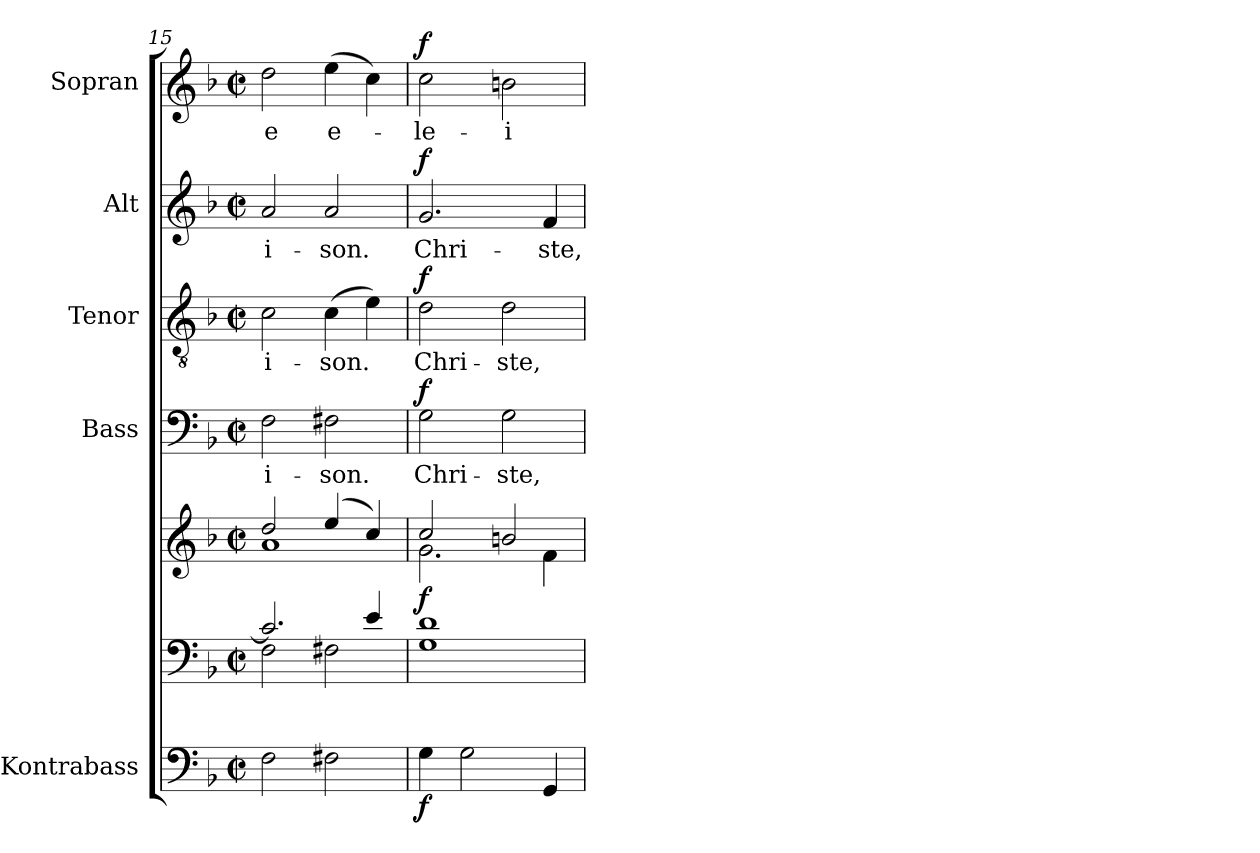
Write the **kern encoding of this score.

**kern	**dynam	**kern	**kern	**dynam	**kern	**text	**dynam	**kern	**text	**dynam	**kern	**text	**dynam	**kern	**text	**dynam
*part6	*part6	*part5	*part5	*part5	*part4	*part4	*part4	*part3	*part3	*part3	*part2	*part2	*part2	*part1	*part1	*part1
*staff7	*staff7	*staff6	*staff5	*staff5/6	*staff4	*staff4	*staff4	*staff3	*staff3	*staff3	*staff2	*staff2	*staff2	*staff1	*staff1	*staff1
*I"Kontrabass	*	*	*	*	*I"Bass	*	*	*I"Tenor	*	*	*I"Alt	*	*	*I"Sopran	*	*
*I'Kb.	*	*	*	*	*I'B.	*	*	*I'T.	*	*	*I'A.	*	*	*I'S.	*	*
*clefF4	*	*clefF4	*clefG2	*	*clefF4	*	*	*clefGv2	*	*	*clefG2	*	*	*clefG2	*	*
*ITrd7c12	*	*	*	*	*	*	*	*	*	*	*	*	*	*	*	*
*k[b-]	*	*k[b-]	*k[b-]	*	*k[b-]	*	*	*k[b-]	*	*	*k[b-]	*	*	*k[b-]	*	*
*F:	*	*F:	*F:	*	*F:	*	*	*F:	*	*	*F:	*	*	*F:	*	*
*M2/2	*	*M2/2	*M2/2	*	*M2/2	*	*	*M2/2	*	*	*M2/2	*	*	*M2/2	*	*
*met(c|)	*	*met(c|)	*met(c|)	*	*met(c|)	*	*	*met(c|)	*	*	*met(c|)	*	*	*met(c|)	*	*
=15	=15	=15	=15	=15	=15	=15	=15	=15	=15	=15	=15	=15	=15	=15	=15	=15
*	*	*^	*^	*	*	*	*	*	*	*	*	*	*	*	*	*
!	!	!	!	!	!	!	!	!LO:LY:b	!	!	!LO:LY:b	!	!	!LO:LY:b	!	!	!LO:LY:b	!
2FF\	.	2.c/]	2F\	2dd/	1a	.	2F\	-i-	.	2c\	-i-	.	2a/	-i-	.	2dd\	-e	.
!	!	!	!	!	!	!	!	!LO:LY:b	!	!	!LO:LY:b	!	!	!LO:LY:b	!	!	!LO:LY:b	!
2FF#X\	.	.	2F#X\	(<4ee/	.	.	2F#X\	-son.	.	(>4c\	-son.	.	2a/	-son.	.	(>4ee\	e-	.
.	.	4e/	.	4cc/)	.	.	.	.	.	4e\)	.	.	.	.	.	4cc\)	.	.
=16	=16	=16	=16	=16	=16	=16	=16	=16	=16	=16	=16	=16	=16	=16	=16	=16	=16	=16
!	!LO:DY:b	!	!	!	!	!LO:DY:b	!	!LO:LY:b	!LO:DY:a	!	!LO:LY:b	!LO:DY:a	!	!LO:LY:b	!LO:DY:a	!	!LO:LY:b	!LO:DY:a
4GG\	f	1d	1G	2cc/	2.g\	f	2G\	Chri-	f	2d\	Chri-	f	2.g/	Chri-	f	2cc\	-le-	f
2GG\	.	.	.	.	.	.	.	.	.	.	.	.	.	.	.	.	.	.
!	!	!	!	!	!	!	!	!LO:LY:b	!	!	!LO:LY:b	!	!	!	!	!	!LO:LY:b	!
.	.	.	.	2bn/	.	.	2G\	-ste,	.	2d\	-ste,	.	.	.	.	2bn\	-i-	.
!	!	!	!	!	!	!	!	!	!	!	!	!	!	!LO:LY:b	!	!	!	!
4GGG/	.	.	.	.	4f\	.	.	.	.	.	.	.	4f/	-ste,	.	.	.	.
*	*	*v	*v	*	*	*	*	*	*	*	*	*	*	*	*	*	*	*
*	*	*	*v	*v	*	*	*	*	*	*	*	*	*	*	*	*	*
=	=	=	=	=	=	=	=	=	=	=	=	=	=	=	=	=
*-	*-	*-	*-	*-	*-	*-	*-	*-	*-	*-	*-	*-	*-	*-	*-	*-
